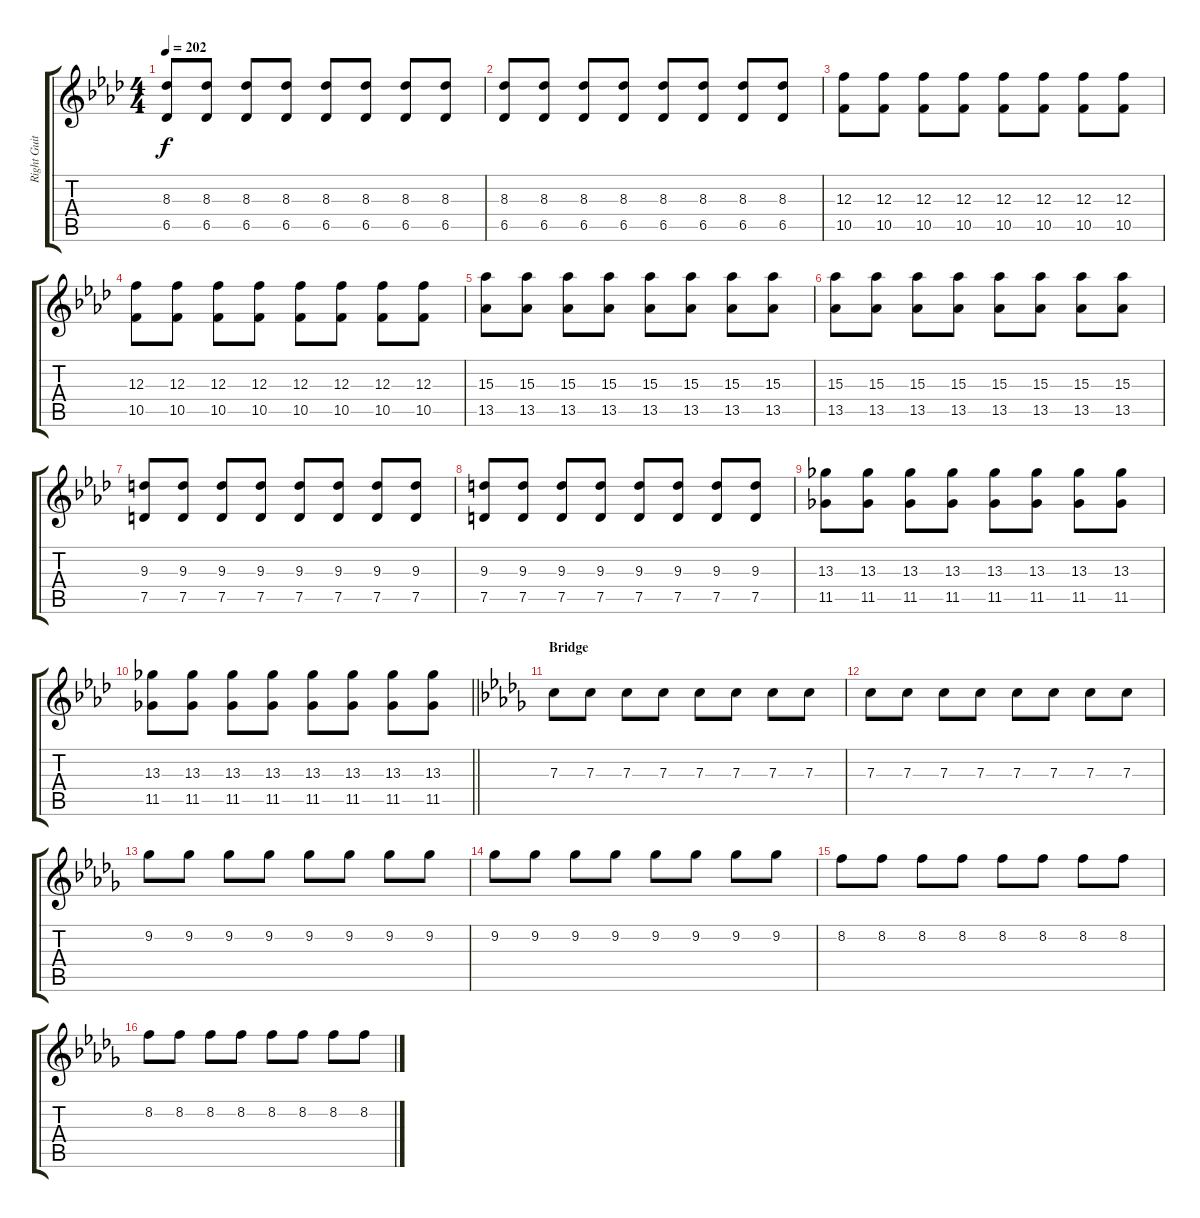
\track ("Right Guitar" "Right Guit") {instrument distortionguitar}
\staff {score tabs}
\tuning (D4 A3 F3 C3 G2 C2) {hide}
\ts (4 4)
\tempo 202
\clef g2
\ks ab
(8.3 6.5).8{dy f} (8.3 6.5).8 (8.3 6.5).8 (8.3 6.5).8 (8.3 6.5).8 (8.3 6.5).8 (8.3 6.5).8 (8.3 6.5).8 |
(8.3 6.5).8 (8.3 6.5).8 (8.3 6.5).8 (8.3 6.5).8 (8.3 6.5).8 (8.3 6.5).8 (8.3 6.5).8 (8.3 6.5).8 |
(12.3 10.5).8 (12.3 10.5).8 (12.3 10.5).8 (12.3 10.5).8 (12.3 10.5).8 (12.3 10.5).8 (12.3 10.5).8 (12.3 10.5).8 |
(12.3 10.5).8 (12.3 10.5).8 (12.3 10.5).8 (12.3 10.5).8 (12.3 10.5).8 (12.3 10.5).8 (12.3 10.5).8 (12.3 10.5).8 |
(15.3 13.5).8 (15.3 13.5).8 (15.3 13.5).8 (15.3 13.5).8 (15.3 13.5).8 (15.3 13.5).8 (15.3 13.5).8 (15.3 13.5).8 |
(15.3 13.5).8 (15.3 13.5).8 (15.3 13.5).8 (15.3 13.5).8 (15.3 13.5).8 (15.3 13.5).8 (15.3 13.5).8 (15.3 13.5).8 |
(9.3 7.5).8 (9.3 7.5).8 (9.3 7.5).8 (9.3 7.5).8 (9.3 7.5).8 (9.3 7.5).8 (9.3 7.5).8 (9.3 7.5).8 |
(9.3 7.5).8 (9.3 7.5).8 (9.3 7.5).8 (9.3 7.5).8 (9.3 7.5).8 (9.3 7.5).8 (9.3 7.5).8 (9.3 7.5).8 |
(13.3 11.5).8 (13.3 11.5).8 (13.3 11.5).8 (13.3 11.5).8 (13.3 11.5).8 (13.3 11.5).8 (13.3 11.5).8 (13.3 11.5).8 |
\barLineRight lightlight
(13.3 11.5).8 (13.3 11.5).8 (13.3 11.5).8 (13.3 11.5).8 (13.3 11.5).8 (13.3 11.5).8 (13.3 11.5).8 (13.3 11.5).8 |
\section ("" "Bridge")
\ks db
7.3.8 7.3.8 7.3.8 7.3.8 7.3.8 7.3.8 7.3.8 7.3.8 |
7.3.8 7.3.8 7.3.8 7.3.8 7.3.8 7.3.8 7.3.8 7.3.8 |
9.2.8 9.2.8 9.2.8 9.2.8 9.2.8 9.2.8 9.2.8 9.2.8 |
9.2.8 9.2.8 9.2.8 9.2.8 9.2.8 9.2.8 9.2.8 9.2.8 |
8.2.8 8.2.8 8.2.8 8.2.8 8.2.8 8.2.8 8.2.8 8.2.8 |
8.2.8 8.2.8 8.2.8 8.2.8 8.2.8 8.2.8 8.2.8 8.2.8
